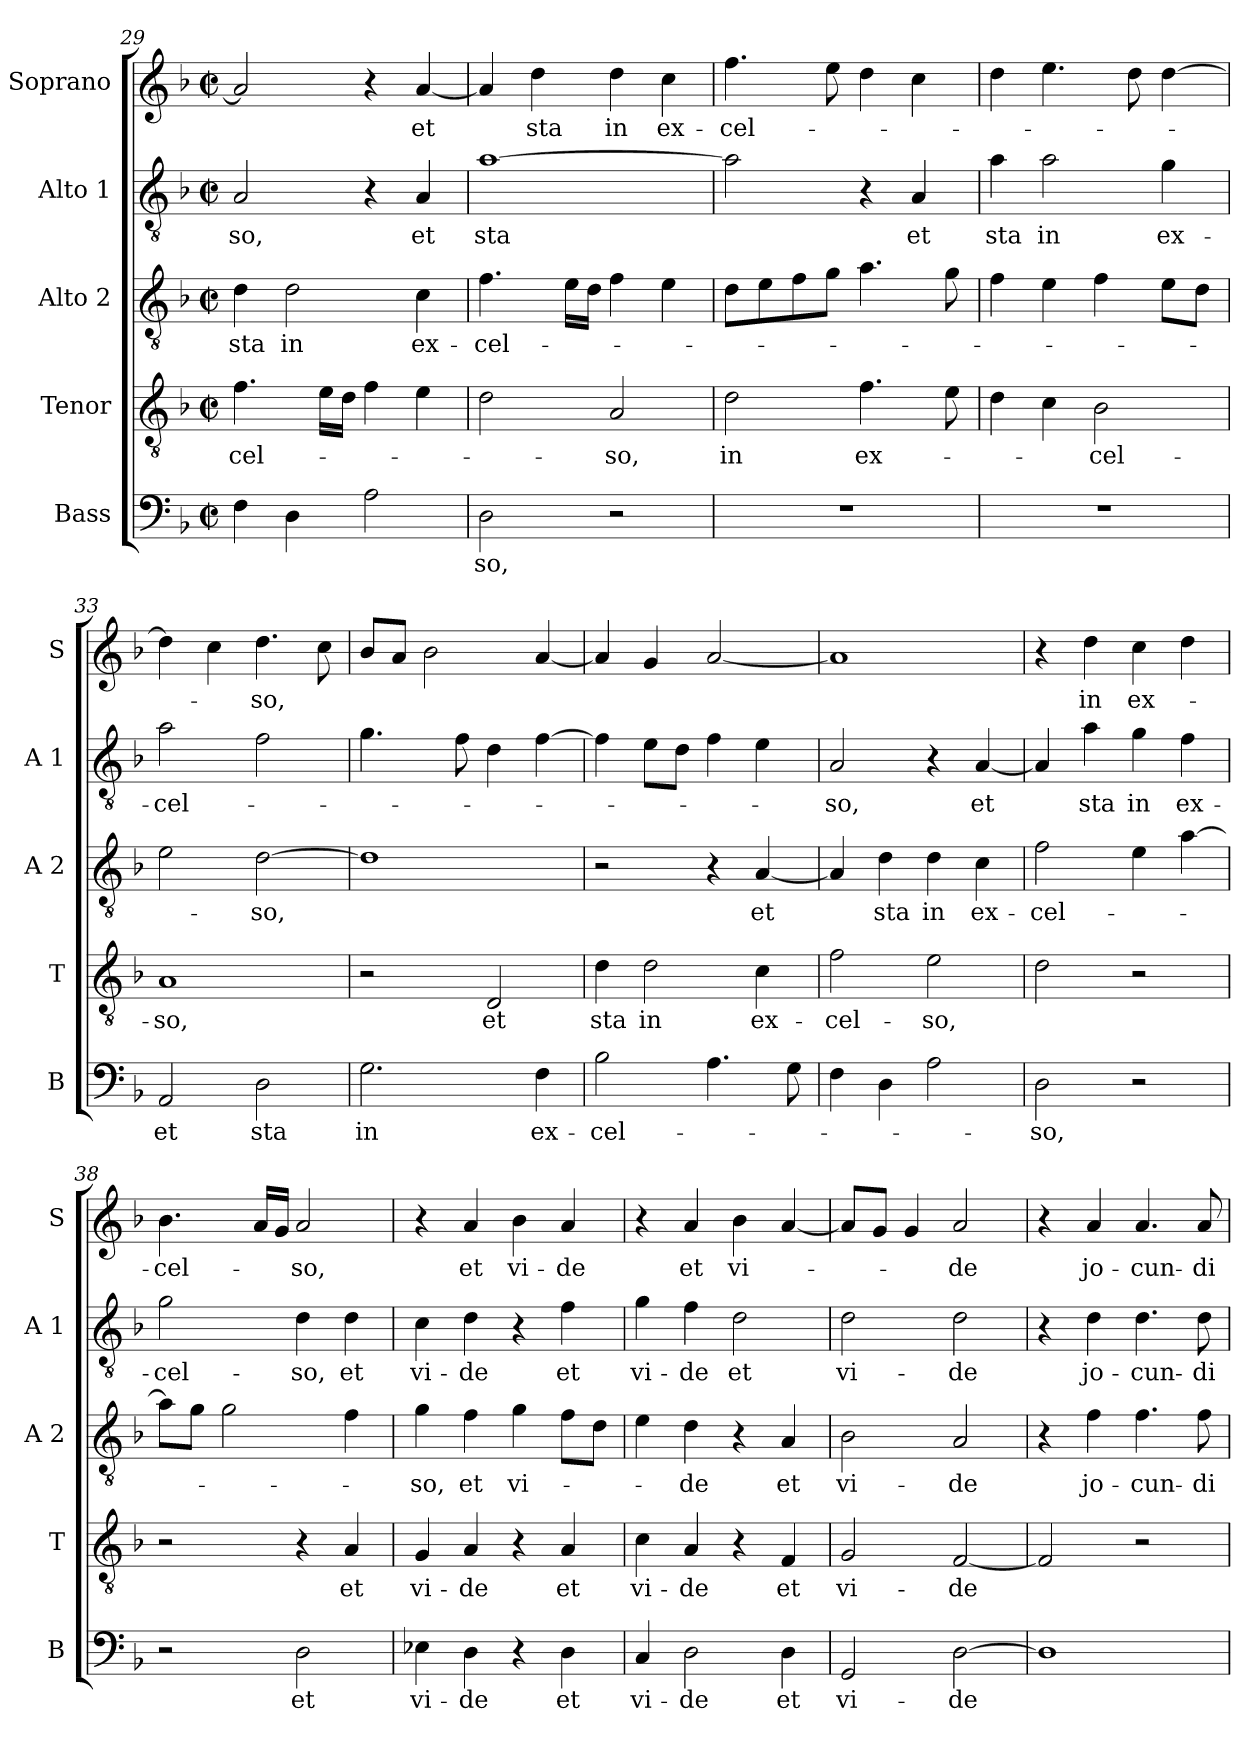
**kern	**text	**kern	**text	**kern	**text	**kern	**text	**kern	**text
*part5	*part5	*part4	*part4	*part3	*part3	*part2	*part2	*part1	*part1
*staff5	*staff5	*staff4	*staff4	*staff3	*staff3	*staff2	*staff2	*staff1	*staff1
*I"Bass	*	*I"Tenor	*	*I"Alto 2	*	*I"Alto 1	*	*I"Soprano	*
*I'B	*	*I'T	*	*I'A 2	*	*I'A 1	*	*I'S	*
*clefF4	*	*clefGv2	*	*clefGv2	*	*clefGv2	*	*clefG2	*
*k[b-]	*	*k[b-]	*	*k[b-]	*	*k[b-]	*	*k[b-]	*
*F:	*	*F:	*	*F:	*	*F:	*	*F:	*
*M2/2	*	*M2/2	*	*M2/2	*	*M2/2	*	*M2/2	*
*met(c|)	*	*met(c|)	*	*met(c|)	*	*met(c|)	*	*met(c|)	*
=29	=29	=29	=29	=29	=29	=29	=29	=29	=29
!	!	!	!LO:LY:b	!	!LO:LY:b	!	!LO:LY:b	!	!
4F\	.	4.f\	-cel-	4d\	sta	2A/	-so,	2a/]	.
!	!	!	!	!	!LO:LY:b	!	!	!	!
4D\	.	.	.	2d\	in	.	.	.	.
.	.	16e\LL	.	.	.	.	.	.	.
.	.	16d\JJ	.	.	.	.	.	.	.
2A\	.	4f\	.	.	.	4r	.	4r	.
!	!	!	!	!	!LO:LY:b	!	!LO:LY:b	!	!LO:LY:b
.	.	4e\	.	4c\	ex-	4A/	et	[4a/	et
=30	=30	=30	=30	=30	=30	=30	=30	=30	=30
!	!LO:LY:b	!	!	!	!LO:LY:b	!	!LO:LY:b	!	!
2D\	-so,	2d\	.	4.f\	-cel-	[1a	sta	4a/]	.
!	!	!	!	!	!	!	!	!	!LO:LY:b
.	.	.	.	.	.	.	.	4dd\	sta
.	.	.	.	16e\LL	.	.	.	.	.
.	.	.	.	16d\JJ	.	.	.	.	.
!	!	!	!LO:LY:b	!	!	!	!	!	!LO:LY:b
2r	.	2A/	-so,	4f\	.	.	.	4dd\	in
!	!	!	!	!	!	!	!	!	!LO:LY:b
.	.	.	.	4e\	.	.	.	4cc\	ex-
=31	=31	=31	=31	=31	=31	=31	=31	=31	=31
!	!	!	!LO:LY:b	!	!	!	!	!	!LO:LY:b
1r	.	2d\	in	8d\L	.	2a\]	.	4.ff\	-cel-
.	.	.	.	8e\	.	.	.	.	.
.	.	.	.	8f\	.	.	.	.	.
.	.	.	.	8g\J	.	.	.	8ee\	.
!	!	!	!LO:LY:b	!	!	!	!	!	!
.	.	4.f\	ex-	4.a\	.	4r	.	4dd\	.
!	!	!	!	!	!	!	!LO:LY:b	!	!
.	.	.	.	.	.	4A/	et	4cc\	.
.	.	8e\	.	8g\	.	.	.	.	.
!!LO:PB:g=z
=32	=32	=32	=32	=32	=32	=32	=32	=32	=32
!	!	!	!	!	!	!	!LO:LY:b	!	!
1r	.	4d\	.	4f\	.	4a\	sta	4dd\	.
!	!	!	!	!	!	!	!LO:LY:b	!	!
.	.	4c\	.	4e\	.	2a\	in	4.ee\	.
!	!	!	!LO:LY:b	!	!	!	!	!	!
.	.	2B-\	-cel-	4f\	.	.	.	.	.
.	.	.	.	.	.	.	.	8dd\	.
!	!	!	!	!	!	!	!LO:LY:b	!	!
.	.	.	.	8e\L	.	4g\	ex-	[4dd\	.
.	.	.	.	8d\J	.	.	.	.	.
=33	=33	=33	=33	=33	=33	=33	=33	=33	=33
!	!LO:LY:b	!	!LO:LY:b	!	!	!	!LO:LY:b	!	!
2AA/	et	1A	-so,	2e\	.	2a\	-cel-	4dd\]	.
.	.	.	.	.	.	.	.	4cc\	.
!	!LO:LY:b	!	!	!	!LO:LY:b	!	!	!	!LO:LY:b
2D\	sta	.	.	[2d\	-so,	2f\	.	4.dd\	-so,
.	.	.	.	.	.	.	.	8cc\	.
=34	=34	=34	=34	=34	=34	=34	=34	=34	=34
!	!LO:LY:b	!	!	!	!	!	!	!	!
2.G\	in	2r	.	1d]	.	4.g\	.	8b-/L	.
.	.	.	.	.	.	.	.	8a/J	.
.	.	.	.	.	.	.	.	2b-\	.
.	.	.	.	.	.	8f\	.	.	.
!	!	!	!LO:LY:b	!	!	!	!	!	!
.	.	2D/	et	.	.	4d\	.	.	.
!	!LO:LY:b	!	!	!	!	!	!	!	!
4F\	ex-	.	.	.	.	[4f\	.	[4a/	.
=35	=35	=35	=35	=35	=35	=35	=35	=35	=35
!	!LO:LY:b	!	!LO:LY:b	!	!	!	!	!	!
2B-\	-cel-	4d\	sta	2r	.	4f\]	.	4a/]	.
!	!	!	!LO:LY:b	!	!	!	!	!	!
.	.	2d\	in	.	.	8e\L	.	4g/	.
.	.	.	.	.	.	8d\J	.	.	.
4.A\	.	.	.	4r	.	4f\	.	[2a/	.
!	!	!	!LO:LY:b	!	!LO:LY:b	!	!	!	!
.	.	4c\	ex-	[4A/	et	4e\	.	.	.
8G\	.	.	.	.	.	.	.	.	.
=36	=36	=36	=36	=36	=36	=36	=36	=36	=36
!	!	!	!LO:LY:b	!	!	!	!LO:LY:b	!	!
4F\	.	2f\	-cel-	4A/]	.	2A/	-so,	1a]	.
!	!	!	!	!	!LO:LY:b	!	!	!	!
4D\	.	.	.	4d\	sta	.	.	.	.
!	!	!	!LO:LY:b	!	!LO:LY:b	!	!	!	!
2A\	.	2e\	-so,	4d\	in	4r	.	.	.
!	!	!	!	!	!LO:LY:b	!	!LO:LY:b	!	!
.	.	.	.	4c\	ex-	[4A/	et	.	.
=37	=37	=37	=37	=37	=37	=37	=37	=37	=37
!	!LO:LY:b	!	!	!	!LO:LY:b	!	!	!	!
2D\	-so,	2d\	.	2f\	-cel-	4A/]	.	4r	.
!	!	!	!	!	!	!	!LO:LY:b	!	!LO:LY:b
.	.	.	.	.	.	4a\	sta	4dd\	in
!	!	!	!	!	!	!	!LO:LY:b	!	!LO:LY:b
2r	.	2r	.	4e\	.	4g\	in	4cc\	ex-
!	!	!	!	!	!	!	!LO:LY:b	!	!
.	.	.	.	[4a\	.	4f\	ex-	4dd\	.
!!LO:LB:g=z
=38	=38	=38	=38	=38	=38	=38	=38	=38	=38
!	!	!	!	!	!	!	!LO:LY:b	!	!LO:LY:b
2r	.	2r	.	8a\L]	.	2g\	-cel-	4.b-\	-cel-
.	.	.	.	8g\J	.	.	.	.	.
.	.	.	.	2g\	.	.	.	.	.
.	.	.	.	.	.	.	.	16a/LL	.
.	.	.	.	.	.	.	.	16g/JJ	.
!	!LO:LY:b	!	!	!	!	!	!LO:LY:b	!	!LO:LY:b
2D\	et	4r	.	.	.	4d\	-so,	2a/	-so,
!	!	!	!LO:LY:b	!	!	!	!LO:LY:b	!	!
.	.	4A/	et	4f\	.	4d\	et	.	.
=39	=39	=39	=39	=39	=39	=39	=39	=39	=39
!	!LO:LY:b	!	!LO:LY:b	!	!LO:LY:b	!	!LO:LY:b	!	!
4E-X\	vi-	4G/	vi-	4g\	-so,	4c\	vi-	4r	.
!	!LO:LY:b	!	!LO:LY:b	!	!LO:LY:b	!	!LO:LY:b	!	!LO:LY:b
4D\	-de	4A/	-de	4f\	et	4d\	-de	4a/	et
!	!	!	!	!	!LO:LY:b	!	!	!	!LO:LY:b
4r	.	4r	.	4g\	vi-	4r	.	4b-\	vi-
!	!LO:LY:b	!	!LO:LY:b	!	!	!	!LO:LY:b	!	!LO:LY:b
4D\	et	4A/	et	8f\L	.	4f\	et	4a/	-de
.	.	.	.	8d\J	.	.	.	.	.
=40	=40	=40	=40	=40	=40	=40	=40	=40	=40
!	!LO:LY:b	!	!LO:LY:b	!	!	!	!LO:LY:b	!	!
4C/	vi-	4c\	vi-	4e\	.	4g\	vi-	4r	.
!	!LO:LY:b	!	!LO:LY:b	!	!LO:LY:b	!	!LO:LY:b	!	!LO:LY:b
2D\	-de	4A/	-de	4d\	-de	4f\	-de	4a/	et
!	!	!	!	!	!	!	!LO:LY:b	!	!LO:LY:b
.	.	4r	.	4r	.	2d\	et	4b-\	vi-
!	!LO:LY:b	!	!LO:LY:b	!	!LO:LY:b	!	!	!	!
4D\	et	4F/	et	4A/	et	.	.	[4a/	.
=41	=41	=41	=41	=41	=41	=41	=41	=41	=41
!	!LO:LY:b	!	!LO:LY:b	!	!LO:LY:b	!	!LO:LY:b	!	!
2GG/	vi-	2G/	vi-	2B-\	vi-	2d\	vi-	8a/L]	.
.	.	.	.	.	.	.	.	8g/J	.
.	.	.	.	.	.	.	.	4g/	.
!	!LO:LY:b	!	!LO:LY:b	!	!LO:LY:b	!	!LO:LY:b	!	!LO:LY:b
[2D\	-de	[2F/	-de	2A/	-de	2d\	-de	2a/	-de
=42	=42	=42	=42	=42	=42	=42	=42	=42	=42
1D]	.	2F/]	.	4r	.	4r	.	4r	.
!	!	!	!	!	!LO:LY:b	!	!LO:LY:b	!	!LO:LY:b
.	.	.	.	4f\	jo-	4d\	jo-	4a/	jo-
!	!	!	!	!	!LO:LY:b	!	!LO:LY:b	!	!LO:LY:b
.	.	2r	.	4.f\	-cun-	4.d\	-cun-	4.a/	-cun-
!	!	!	!	!	!LO:LY:b	!	!LO:LY:b	!	!LO:LY:b
.	.	.	.	8f\	-di-	8d\	-di-	8a/	-di-
=	=	=	=	=	=	=	=	=	=
*-	*-	*-	*-	*-	*-	*-	*-	*-	*-
